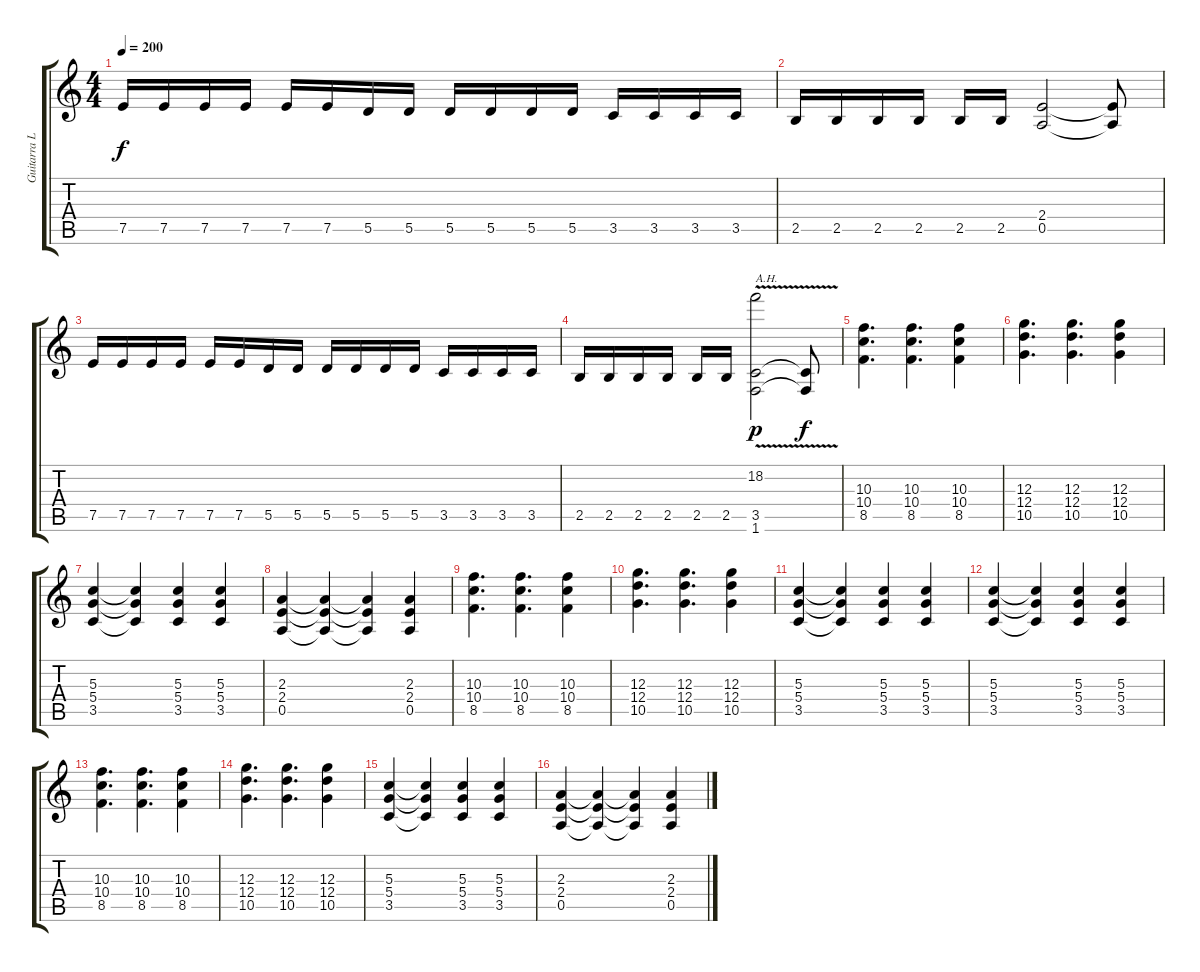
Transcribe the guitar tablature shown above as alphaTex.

\track ("Guitarra Líder" "Guitarra L") {instrument distortionguitar}
\staff {score tabs}
\tuning (E4 B3 G3 D3 A2 E2) {hide}
\ts (4 4)
\tempo 200
\clef g2
\ks c
7.5.16{dy f} 7.5.16 7.5.16 7.5.16 7.5.16 7.5.16 5.5.16 5.5.16 5.5.16 5.5.16 5.5.16 5.5.16 3.5.16 3.5.16 3.5.16 3.5.16 |
2.5.16 2.5.16 2.5.16 2.5.16 2.5.16 2.5.16 (2.4 0.5).2 (2.4{t} 0.5{t}).8 |
7.5.16 7.5.16 7.5.16 7.5.16 7.5.16 7.5.16 5.5.16 5.5.16 5.5.16 5.5.16 5.5.16 5.5.16 3.5.16 3.5.16 3.5.16 3.5.16 |
2.5.16 2.5.16 2.5.16 2.5.16 2.5.16 2.5.16 (18.2{v} 3.5{v} 1.6{v}).2{txt "A.H." dy p} (3.5{t} 1.6{t}).8{dy f} |
(10.3 10.4 8.5).4{d} (10.3 10.4 8.5).4{d} (10.3 10.4 8.5).4 |
(12.3 12.4 10.5).4{d} (12.3 12.4 10.5).4{d} (12.3 12.4 10.5).4 |
(5.3 5.4 3.5).4 (5.3{t} 5.4{t} 3.5{t}).4 (5.3 5.4 3.5).4 (5.3 5.4 3.5).4 |
(2.3 2.4 0.5).4 (2.3{t} 2.4{t} 0.5{t}).4 (2.3{t} 2.4{t} 0.5{t}).4 (2.3 2.4 0.5).4 |
(10.3 10.4 8.5).4{d} (10.3 10.4 8.5).4{d} (10.3 10.4 8.5).4 |
(12.3 12.4 10.5).4{d} (12.3 12.4 10.5).4{d} (12.3 12.4 10.5).4 |
(5.3 5.4 3.5).4 (5.3{t} 5.4{t} 3.5{t}).4 (5.3 5.4 3.5).4 (5.3 5.4 3.5).4 |
(5.3 5.4 3.5).4 (5.3{t} 5.4{t} 3.5{t}).4 (5.3 5.4 3.5).4 (5.3 5.4 3.5).4 |
(10.3 10.4 8.5).4{d} (10.3 10.4 8.5).4{d} (10.3 10.4 8.5).4 |
(12.3 12.4 10.5).4{d} (12.3 12.4 10.5).4{d} (12.3 12.4 10.5).4 |
(5.3 5.4 3.5).4 (5.3{t} 5.4{t} 3.5{t}).4 (5.3 5.4 3.5).4 (5.3 5.4 3.5).4 |
(2.3 2.4 0.5).4 (2.3{t} 2.4{t} 0.5{t}).4 (2.3{t} 2.4{t} 0.5{t}).4 (2.3 2.4 0.5).4
